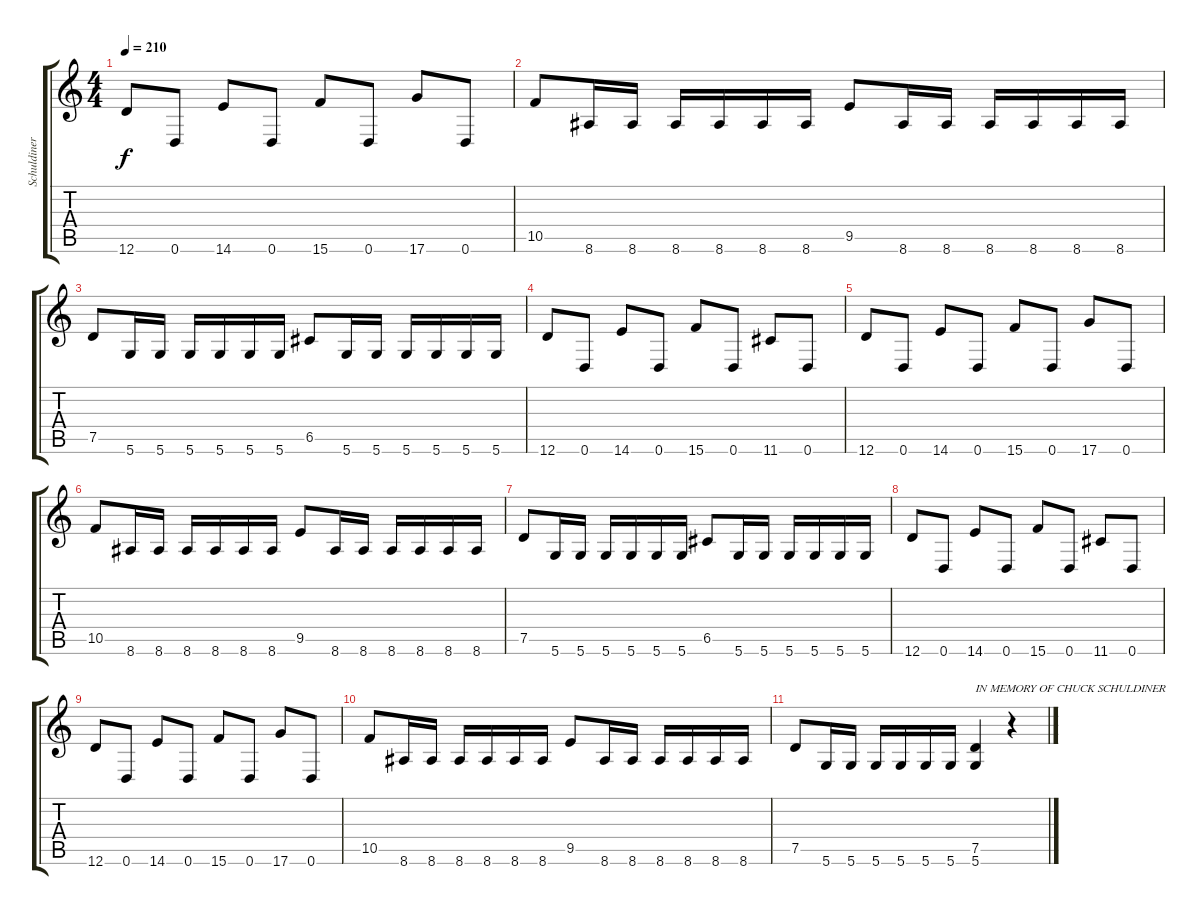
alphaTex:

\track ("Schuldiner" "Schuldiner") {instrument distortionguitar}
\staff {score tabs}
\tuning (D4 A3 F3 C3 G2 D2) {hide}
\ts (4 4)
\tempo 210
\clef g2
\ks c
12.6.8{dy f} 0.6.8 14.6.8 0.6.8 15.6.8 0.6.8 17.6.8 0.6.8 |
10.5.8 8.6.16 8.6.16 8.6.16 8.6.16 8.6.16 8.6.16 9.5.8 8.6.16 8.6.16 8.6.16 8.6.16 8.6.16 8.6.16 |
7.5.8 5.6.16 5.6.16 5.6.16 5.6.16 5.6.16 5.6.16 6.5.8 5.6.16 5.6.16 5.6.16 5.6.16 5.6.16 5.6.16 |
12.6.8 0.6.8 14.6.8 0.6.8 15.6.8 0.6.8 11.6.8 0.6.8 |
12.6.8 0.6.8 14.6.8 0.6.8 15.6.8 0.6.8 17.6.8 0.6.8 |
10.5.8 8.6.16 8.6.16 8.6.16 8.6.16 8.6.16 8.6.16 9.5.8 8.6.16 8.6.16 8.6.16 8.6.16 8.6.16 8.6.16 |
7.5.8 5.6.16 5.6.16 5.6.16 5.6.16 5.6.16 5.6.16 6.5.8 5.6.16 5.6.16 5.6.16 5.6.16 5.6.16 5.6.16 |
12.6.8 0.6.8 14.6.8 0.6.8 15.6.8 0.6.8 11.6.8 0.6.8 |
12.6.8 0.6.8 14.6.8 0.6.8 15.6.8 0.6.8 17.6.8 0.6.8 |
10.5.8 8.6.16 8.6.16 8.6.16 8.6.16 8.6.16 8.6.16 9.5.8 8.6.16 8.6.16 8.6.16 8.6.16 8.6.16 8.6.16 |
7.5.8{txt ""} 5.6.16 5.6.16 5.6.16 5.6.16 5.6.16 5.6.16 (7.5 5.6).4{txt "IN MEMORY OF CHUCK SCHULDINER"} r.4
